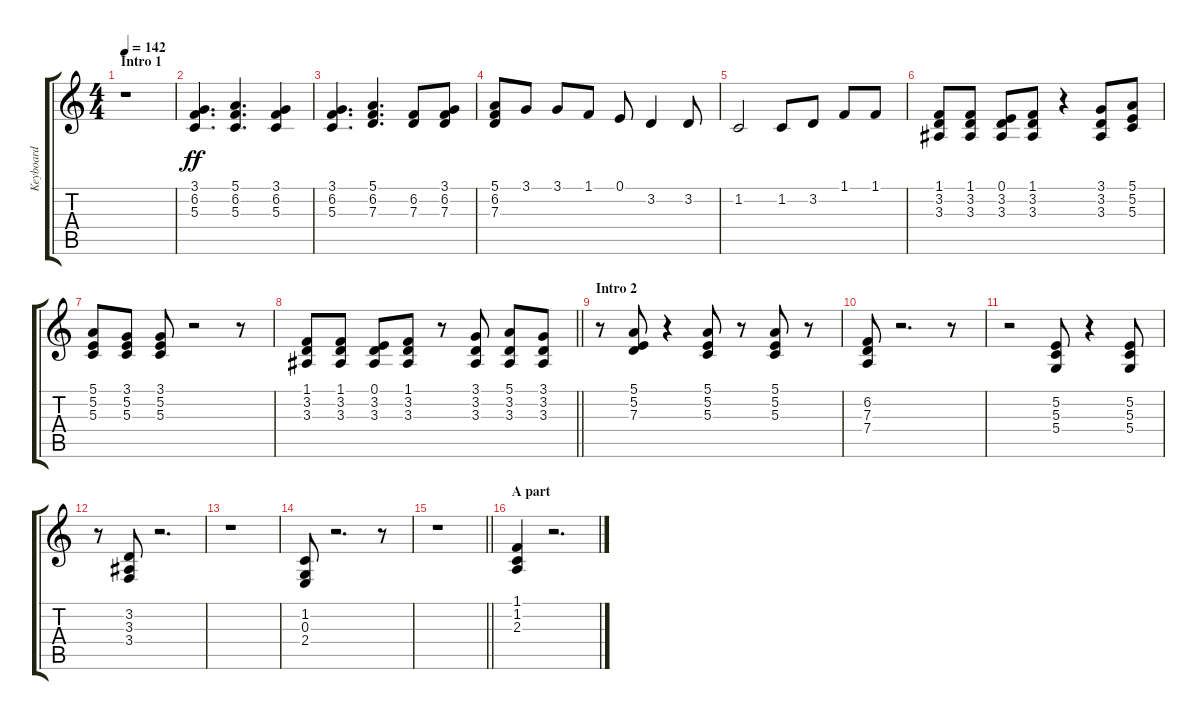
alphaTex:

\track ("Keyboard" "Keyboard") {instrument synthbrass1}
\staff {score tabs}
\tuning (E4 B3 G3 D3 A2 E2) {hide}
\ts (4 4)
\section ("" "Intro 1")
\tempo 142
\clef g2
\ks c
r.1{dy ff instrument synthbrass1} |
(3.1 6.2 5.3).4{d} (5.1 6.2 5.3).4{d} (3.1 6.2 5.3).4 |
(3.1 6.2 5.3).4{d} (5.1 6.2 7.3).4{d} (6.2 7.3).8 (3.1 6.2 7.3).8 |
(5.1 6.2 7.3).8 3.1.8 3.1.8 1.1.8 0.1.8 3.2.4 3.2.8 |
1.2.2 1.2.8{txt ""} 3.2.8 1.1.8 1.1.8 |
(1.1 3.2 3.3).8 (1.1 3.2 3.3).8 (0.1 3.2 3.3).8 (1.1 3.2 3.3).8 r.4 (3.1 3.2 3.3).8 (5.1 5.2 5.3).8 |
(5.1 5.2 5.3).8 (3.1 5.2 5.3).8 (3.1 5.2 5.3).8 r.2 r.8 |
\barLineRight lightlight
(1.1 3.2 3.3).8 (1.1 3.2 3.3).8 (0.1 3.2 3.3).8 (1.1 3.2 3.3).8 r.8 (3.1 3.2 3.3).8 (5.1 3.2 3.3).8 (3.1 3.2 3.3).8 |
\section ("" "Intro 2")
r.8 (5.1 5.2 7.3).8 r.4 (5.1 5.2 5.3).8 r.8 (5.1 5.2 5.3).8 r.8 |
(6.2 7.3 7.4).8 r.2{d} r.8 |
r.2 (5.2 5.3 5.4).8 r.4 (5.2 5.3 5.4).8 |
r.8 (3.2 3.3 3.4).8 r.2{d} |
r.1 |
(1.2 0.3 2.4).8 r.2{d} r.8 |
\barLineRight lightlight
r.1 |
\section ("" "A part")
(1.1 1.2 2.3).4 r.2{d}
